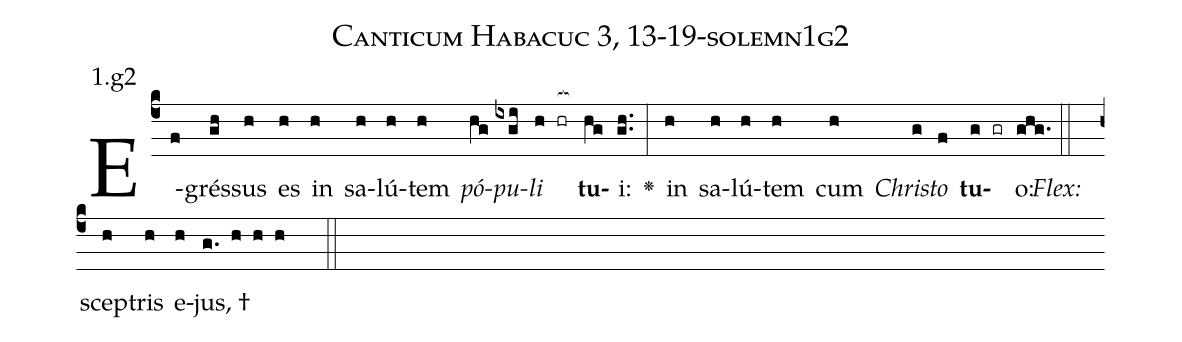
name: Canticum Habacuc 3, 13-19-solemn1g2;
annotation: 1.g2;
%%
(c4)E(f)grés(gh)sus(h) es(h) in(h) sa(h)lú(h)tem(h) <i>pó</i>(hg)<i>pu</i>(ixgi)<i>li</i>(h hr[ocb:1{]) <b>tu</b>(hg[ocb:0}])i:(gh..) <v>\greheightstar</v>(:) in(h) sa(h)lú(h)tem(h) cum(h) <i>Chri</i>(g)<i>sto</i>(f) <b>tu</b>(g gr)o:(ghg.) (::)
<i>Flex:</i>()  scep(h)tris(h) e(h)jus, †(g. h h h  ::)

%E(h) u(h) o(g) u(f) a(g) e.(ghg.) (::)
